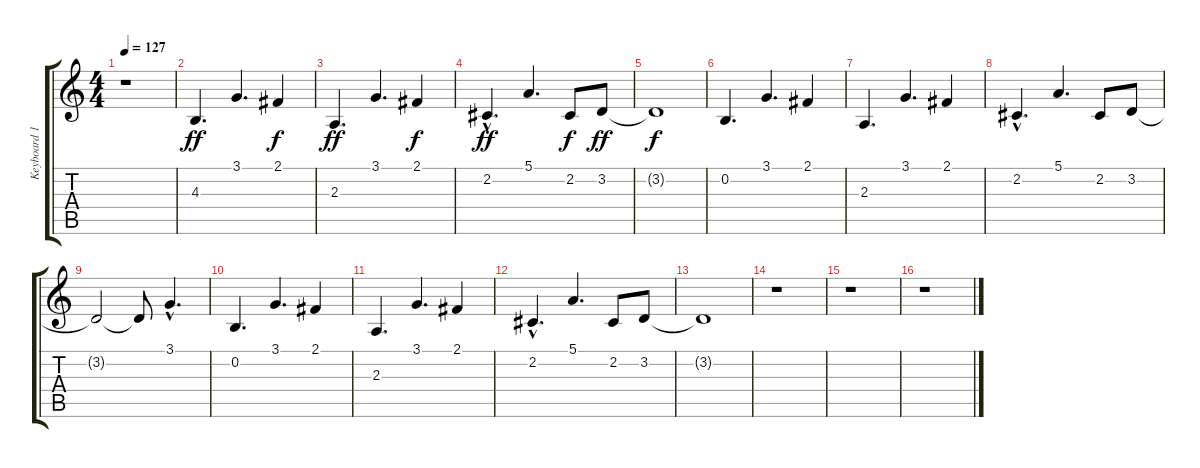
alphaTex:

\track ("Keyboard 1" "Keyboard 1") {instrument honkytonkpiano}
\staff {score tabs}
\tuning (E4 B3 G3 D3 A2 E2) {hide}
\ts (4 4)
\tempo 127
\clef g2
\ks c
r.1{dy ff instrument honkytonkpiano} |
4.3.4{d volume 12} 3.1.4{d balance 2} 2.1.4{dy f balance 2} |
2.3.4{d dy ff balance 2} 3.1.4{d balance 2} 2.1.4{dy f balance 2} |
2.2{hac}.4{d dy ff balance 2} 5.1.4{d balance 2} 2.2.8{dy f balance 2} 3.2.8{dy ff balance 2} |
3.2{t}.1{dy f} |
0.2.4{d balance 2} 3.1.4{d balance 2} 2.1.4{balance 2} |
2.3.4{d balance 2} 3.1.4{d} 2.1.4 |
2.2{hac}.4{d balance 2} 5.1.4{d balance 2} 2.2.8{balance 2} 3.2.8{balance 2} |
3.2{t}.2 3.2{t}.8 3.1{hac}.4{d balance 2} |
0.2.4{d balance 2} 3.1.4{d balance 2} 2.1.4{balance 2} |
2.3.4{d} 3.1.4{d} 2.1.4 |
2.2{hac}.4{d} 5.1.4{d} 2.2.8 3.2.8 |
3.2{t}.1 |
r.1 |
r.1 |
r.1
